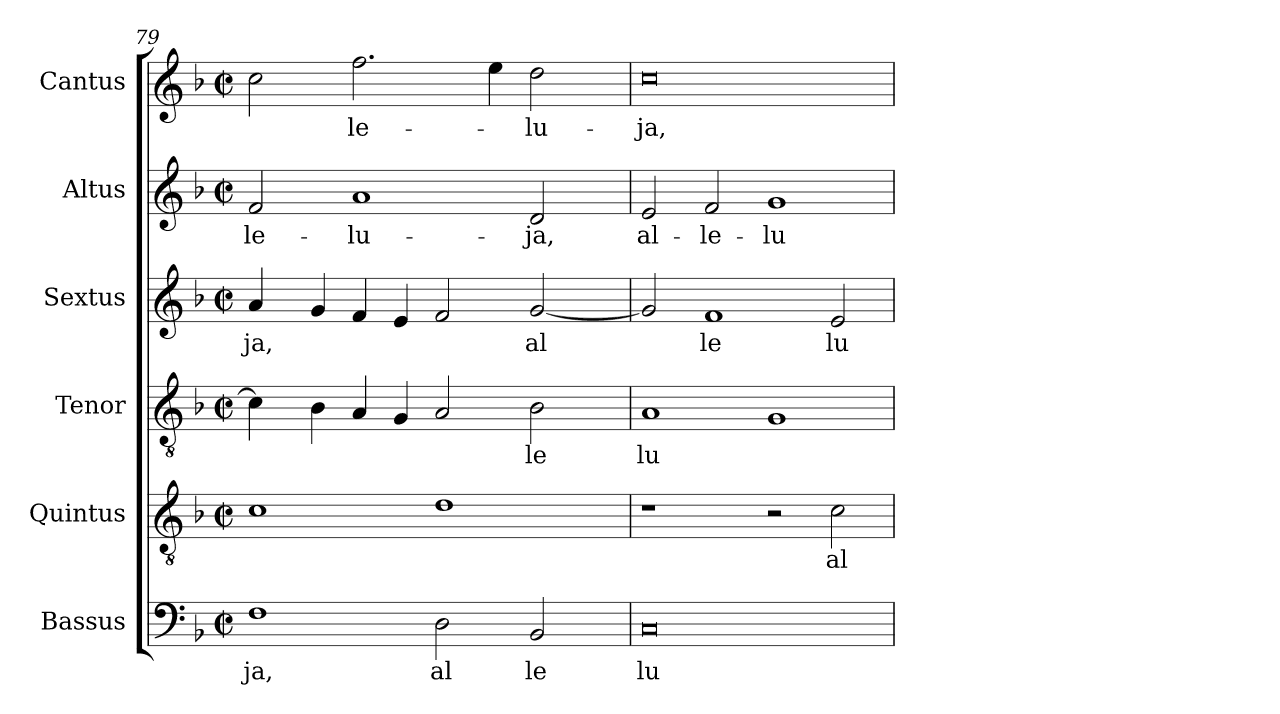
**kern	**text	**kern	**text	**kern	**text	**kern	**text	**kern	**text	**kern	**text
*part6	*part6	*part5	*part5	*part4	*part4	*part3	*part3	*part2	*part2	*part1	*part1
*staff6	*staff6	*staff5	*staff5	*staff4	*staff4	*staff3	*staff3	*staff2	*staff2	*staff1	*staff1
*I"Bassus	*	*I"Quintus	*	*I"Tenor	*	*I"Sextus	*	*I"Altus	*	*I"Cantus	*
!!LO:PB:g=z
*clefF4	*	*clefGv2	*	*clefGv2	*	*clefG2	*	*clefG2	*	*clefG2	*
*k[b-]	*	*k[b-]	*	*k[b-]	*	*k[b-]	*	*k[b-]	*	*k[b-]	*
*F:	*	*F:	*	*F:	*	*F:	*	*F:	*	*F:	*
*M2/2	*	*M2/2	*	*M2/2	*	*M2/2	*	*M2/2	*	*M2/2	*
*met(c|)	*	*met(c|)	*	*met(c|)	*	*met(c|)	*	*met(c|)	*	*met(c|)	*
=79	=79	=79	=79	=79	=79	=79	=79	=79	=79	=79	=79
!	!LO:LY:b:cj	!	!	!	!	!	!LO:LY:b:cj	!	!LO:LY:b:cj	!	!
*	*	*	*	*^	*	*	*	*	*	*^	*
1F	-ja,	1c	.	4c\]	8ryy	.	4a/	ja,	2f/	le-	2cc\	8ryy	.
.	.	.	.	.	32.ryy	.	.	.	.	.	.	1...ryy	.
.	.	.	.	.	1ryy	.	.	.	.	.	.	.	.
.	.	.	.	4B-\	.	.	4g/	.	.	.	.	.	.
!	!	!	!	!	!	!	!	!	!	!LO:LY:b:cj	!	!	!LO:LY:b:cj
.	.	.	.	4A/	.	.	4f/	.	1a	-lu-	2.ff\	.	le-
.	.	.	.	4G/	.	.	4e/	.	.	.	.	.	.
!	!LO:LY:b:cj	!	!	!	!	!	!	!	!	!	!	!	!
2D\	al	1d	.	2A/	.	.	2f/	.	.	.	.	.	.
.	.	.	.	.	2ryy	.	.	.	.	.	.	.	.
.	.	.	.	.	.	.	.	.	.	.	4ee\	.	.
!	!LO:LY:b:cj	!	!	!	!	!LO:LY:b:cj	!	!LO:LY:b:cj	!	!LO:LY:b:cj	!	!	!LO:LY:b:cj
2BB-/	le	.	.	2B-\	.	le	[<2g/	al	2d/	-ja,	2dd\	.	-lu-
.	.	.	.	.	4ryy	.	.	.	.	.	.	.	.
.	.	.	.	.	16ryy	.	.	.	.	.	.	.	.
.	.	.	.	.	64ryy	.	.	.	.	.	.	.	.
=80	=80	=80	=80	=80	=80	=80	=80	=80	=80	=80	=80	=80	=80
!	!LO:LY:b:cj	!	!	!	!	!LO:LY:b:cj	!	!	!	!LO:LY:b:cj	!	!	!LO:LY:b:cj
*	*	*	*	*v	*v	*	*	*	*	*	*v	*v	*
0C	lu	1r	.	1A	lu	2g/]	.	2e/	al-	0cc	-ja,
!	!	!	!	!	!	!	!LO:LY:b:cj	!	!LO:LY:b:cj	!	!
.	.	.	.	.	.	1f	le	2f/	-le-	.	.
!	!	!	!	!	!	!	!	!	!LO:LY:b:cj	!	!
.	.	2r	.	1G	.	.	.	1g	-lu-	.	.
!	!	!	!LO:LY:b:cj	!	!	!	!LO:LY:b:cj	!	!	!	!
.	.	2c\	al-	.	.	2e/	lu	.	.	.	.
=	=	=	=	=	=	=	=	=	=	=	=
*-	*-	*-	*-	*-	*-	*-	*-	*-	*-	*-	*-
